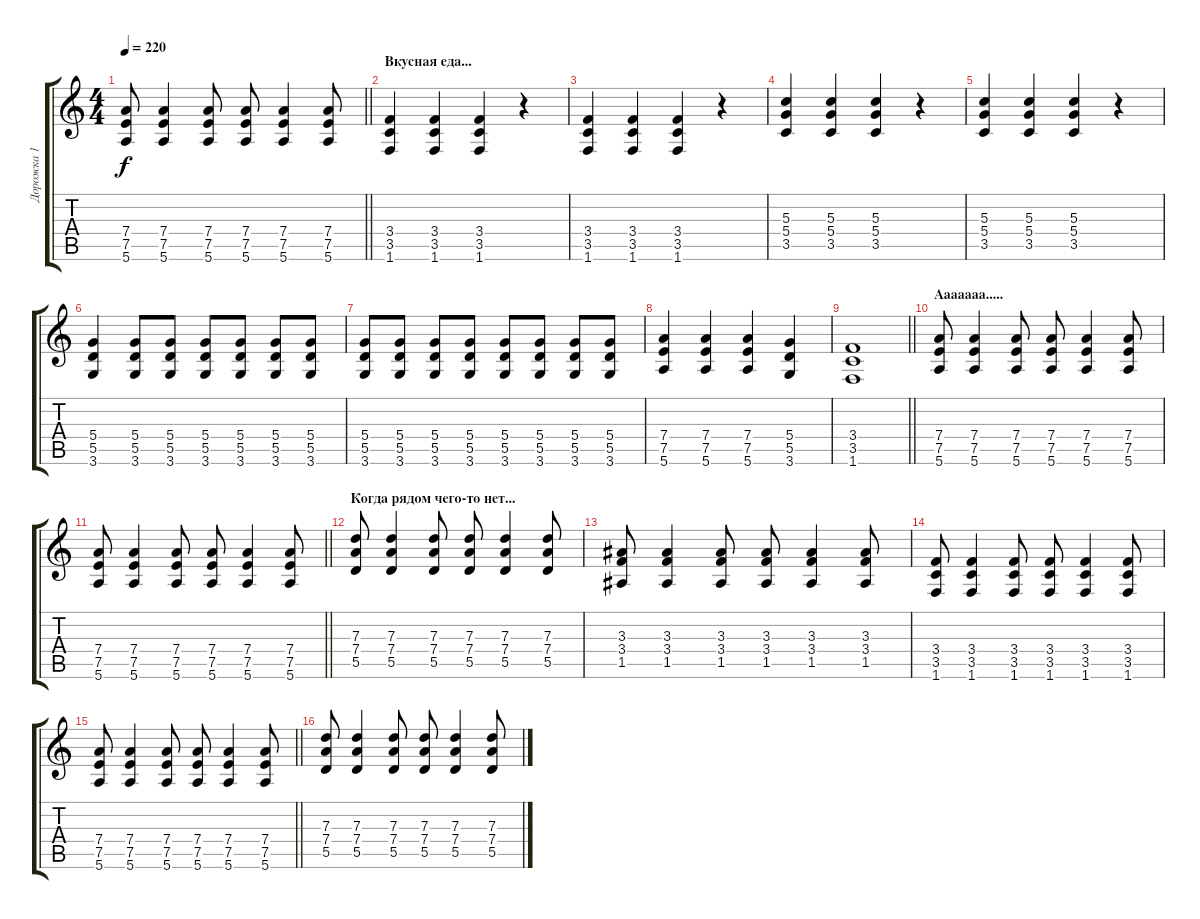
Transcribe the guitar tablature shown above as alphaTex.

\track ("Дорожка 1" "Дорожка 1") {instrument overdrivenguitar}
\staff {score tabs}
\tuning (E4 B3 G3 D3 A2 E2) {hide}
\ts (4 4)
\tempo 220
\clef g2
\barLineRight lightlight
\ks c
(7.4 7.5 5.6).8{dy f} (7.4 7.5 5.6).4 (7.4 7.5 5.6).8 (7.4 7.5 5.6).8 (7.4 7.5 5.6).4 (7.4 7.5 5.6).8 |
\section ("" "Вкусная еда...")
(3.4 3.5 1.6).4 (3.4 3.5 1.6).4 (3.4 3.5 1.6).4 r.4 |
(3.4 3.5 1.6).4 (3.4 3.5 1.6).4 (3.4 3.5 1.6).4 r.4 |
(5.3 5.4 3.5).4 (5.3 5.4 3.5).4 (5.3 5.4 3.5).4 r.4 |
(5.3 5.4 3.5).4 (5.3 5.4 3.5).4 (5.3 5.4 3.5).4 r.4 |
(5.4 5.5 3.6).4 (5.4 5.5 3.6).8 (5.4 5.5 3.6).8 (5.4 5.5 3.6).8 (5.4 5.5 3.6).8 (5.4 5.5 3.6).8 (5.4 5.5 3.6).8 |
(5.4 5.5 3.6).8 (5.4 5.5 3.6).8 (5.4 5.5 3.6).8 (5.4 5.5 3.6).8 (5.4 5.5 3.6).8 (5.4 5.5 3.6).8 (5.4 5.5 3.6).8 (5.4 5.5 3.6).8 |
(7.4 7.5 5.6).4 (7.4 7.5 5.6).4 (7.4 7.5 5.6).4 (5.4 5.5 3.6).4 |
\barLineRight lightlight
(3.4 3.5 1.6).1 |
\section ("" "Ааааааа.....")
(7.4 7.5 5.6).8 (7.4 7.5 5.6).4 (7.4 7.5 5.6).8 (7.4 7.5 5.6).8 (7.4 7.5 5.6).4 (7.4 7.5 5.6).8 |
\barLineRight lightlight
(7.4 7.5 5.6).8 (7.4 7.5 5.6).4 (7.4 7.5 5.6).8 (7.4 7.5 5.6).8 (7.4 7.5 5.6).4 (7.4 7.5 5.6).8 |
\section ("" "Когда рядом чего-то нет...")
(7.3 7.4 5.5).8 (7.3 7.4 5.5).4 (7.3 7.4 5.5).8 (7.3 7.4 5.5).8 (7.3 7.4 5.5).4 (7.3 7.4 5.5).8 |
(3.3 3.4 1.5).8 (3.3 3.4 1.5).4 (3.3 3.4 1.5).8 (3.3 3.4 1.5).8 (3.3 3.4 1.5).4 (3.3 3.4 1.5).8 |
(3.4 3.5 1.6).8 (3.4 3.5 1.6).4 (3.4 3.5 1.6).8 (3.4 3.5 1.6).8 (3.4 3.5 1.6).4 (3.4 3.5 1.6).8 |
\barLineRight lightlight
(7.4 7.5 5.6).8 (7.4 7.5 5.6).4 (7.4 7.5 5.6).8 (7.4 7.5 5.6).8 (7.4 7.5 5.6).4 (7.4 7.5 5.6).8 |
(7.3 7.4 5.5).8 (7.3 7.4 5.5).4 (7.3 7.4 5.5).8 (7.3 7.4 5.5).8 (7.3 7.4 5.5).4 (7.3 7.4 5.5).8
